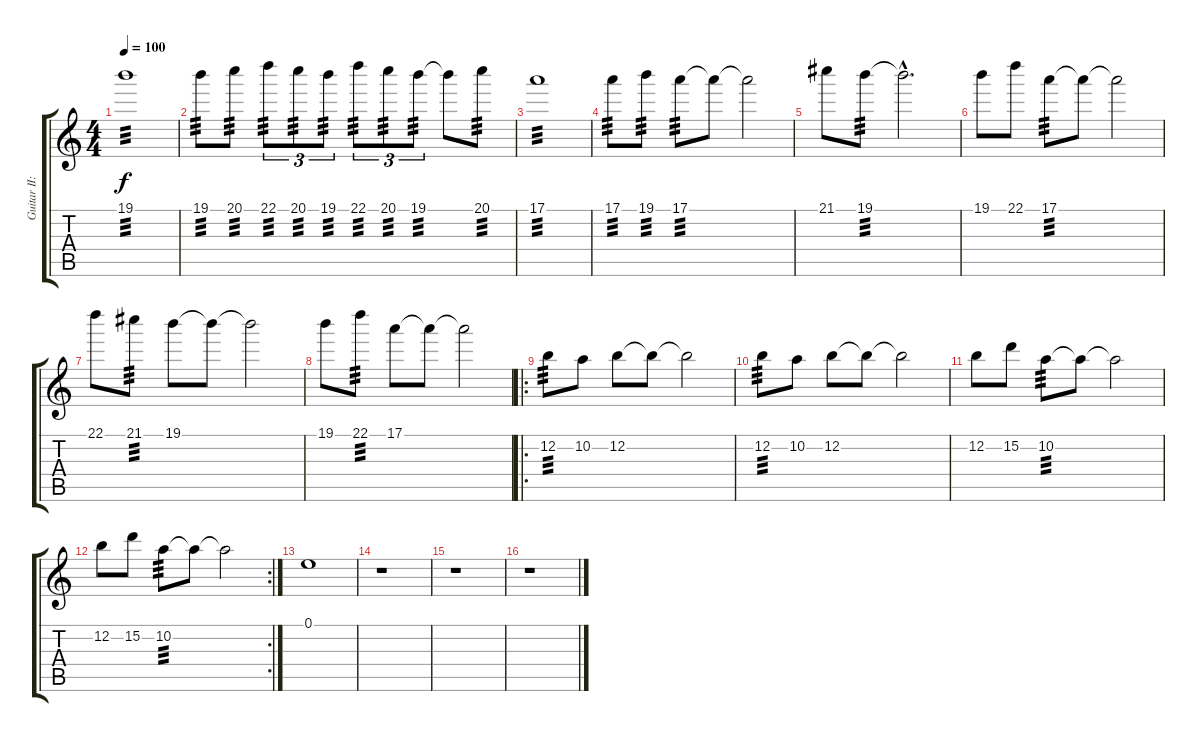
\track ("Guitar II: Clean" "Guitar II:") {instrument electricguitarclean}
\staff {score tabs}
\tuning (E4 B3 G3 D3 A2 E2) {hide}
\ts (4 4)
\tempo 100
\clef g2
\ks c
19.1.1{tp 3 dy f} |
19.1.8{tp 3} 20.1.8{tp 3} 22.1.8{tu (3 2) tp 3} 20.1.8{tu (3 2) tp 3} 19.1.8{tu (3 2) tp 3} 22.1.8{tu (3 2) tp 3} 20.1.8{tu (3 2) tp 3} 19.1.8{tu (3 2) tp 3} 19.1{t}.8 20.1.8{tp 3} |
17.1.1{tp 3} |
17.1.8{tp 3} 19.1.8{tp 3} 17.1.8{tp 3} 17.1{t}.8 17.1{t}.2 |
21.1.8 19.1.8{tp 3} 19.1{hac t}.2{d} |
19.1.8 22.1.8 17.1.8{tp 3} 17.1{t}.8 17.1{t}.2 |
22.1.8 21.1.8{tp 3} 19.1.8 19.1{t}.8 19.1{t}.2 |
19.1.8 22.1.8{tp 3} 17.1.8 17.1{t}.8 17.1{t}.2 |
\ro
12.2.8{tp 3} 10.2.8 12.2.8 12.2{t}.8 12.2{t}.2 |
12.2.8{tp 3} 10.2.8 12.2.8 12.2{t}.8 12.2{t}.2 |
12.2.8 15.2.8 10.2.8{tp 3} 10.2{t}.8 10.2{t}.2 |
\rc 2
12.2.8 15.2.8 10.2.8{tp 3} 10.2{t}.8 10.2{t}.2 |
0.1.1 |
r.1 |
r.1 |
r.1
